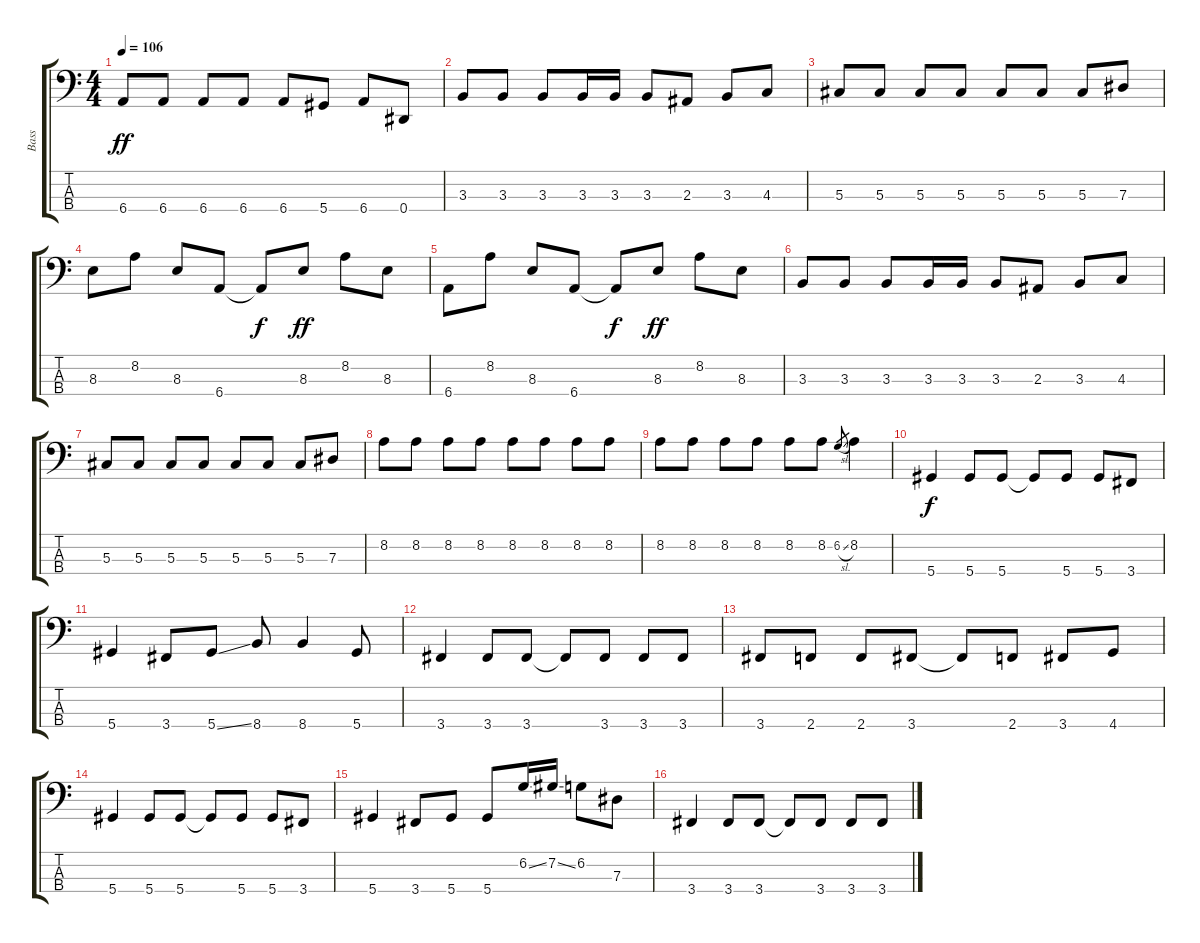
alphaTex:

\track ("Bass" "Bass") {instrument electricbasspick}
\staff {score tabs}
\tuning (Gb2 Db2 Ab1 Eb1) {hide}
\ts (4 4)
\tempo 106
\clef f4
\ks c
6.4.8{dy ff} 6.4.8 6.4.8 6.4.8 6.4.8 5.4.8 6.4.8 0.4.8 |
3.3.8 3.3.8 3.3.8 3.3.16 3.3.16 3.3.8 2.3.8 3.3.8 4.3.8 |
5.3.8 5.3.8 5.3.8 5.3.8 5.3.8 5.3.8 5.3.8 7.3.8 |
8.3.8 8.2.8 8.3.8 6.4.8 6.4{t}.8{dy f} 8.3.8{dy ff} 8.2.8 8.3.8 |
6.4.8 8.2.8 8.3.8 6.4.8 6.4{t}.8{dy f} 8.3.8{dy ff} 8.2.8 8.3.8 |
3.3.8 3.3.8 3.3.8 3.3.16 3.3.16 3.3.8 2.3.8 3.3.8 4.3.8 |
5.3.8 5.3.8 5.3.8 5.3.8 5.3.8 5.3.8 5.3.8 7.3.8 |
8.2.8 8.2.8 8.2.8 8.2.8 8.2.8 8.2.8 8.2.8 8.2.8 |
8.2.8 8.2.8 8.2.8 8.2.8 8.2.8 8.2.8 6.2{sl}.8{gr} 8.2.4 |
5.4.4{dy f} 5.4.8 5.4.8 5.4{t}.8 5.4.8 5.4.8 3.4.8 |
5.4.4 3.4.8 5.4{ss}.8 8.4.8 8.4.4 5.4.8 |
3.4.4 3.4.8 3.4.8 3.4{t}.8 3.4.8 3.4.8 3.4.8 |
3.4.8 2.4.8 2.4.8 3.4.8 3.4{t}.8 2.4.8 3.4.8 4.4.8 |
5.4.4 5.4.8 5.4.8 5.4{t}.8 5.4.8 5.4.8 3.4.8 |
5.4.4 3.4.8 5.4.8 5.4.8 6.2{ss}.16 7.2{ss}.16 6.2.8 7.3.8 |
3.4.4 3.4.8 3.4.8 3.4{t}.8 3.4.8 3.4.8 3.4.8
